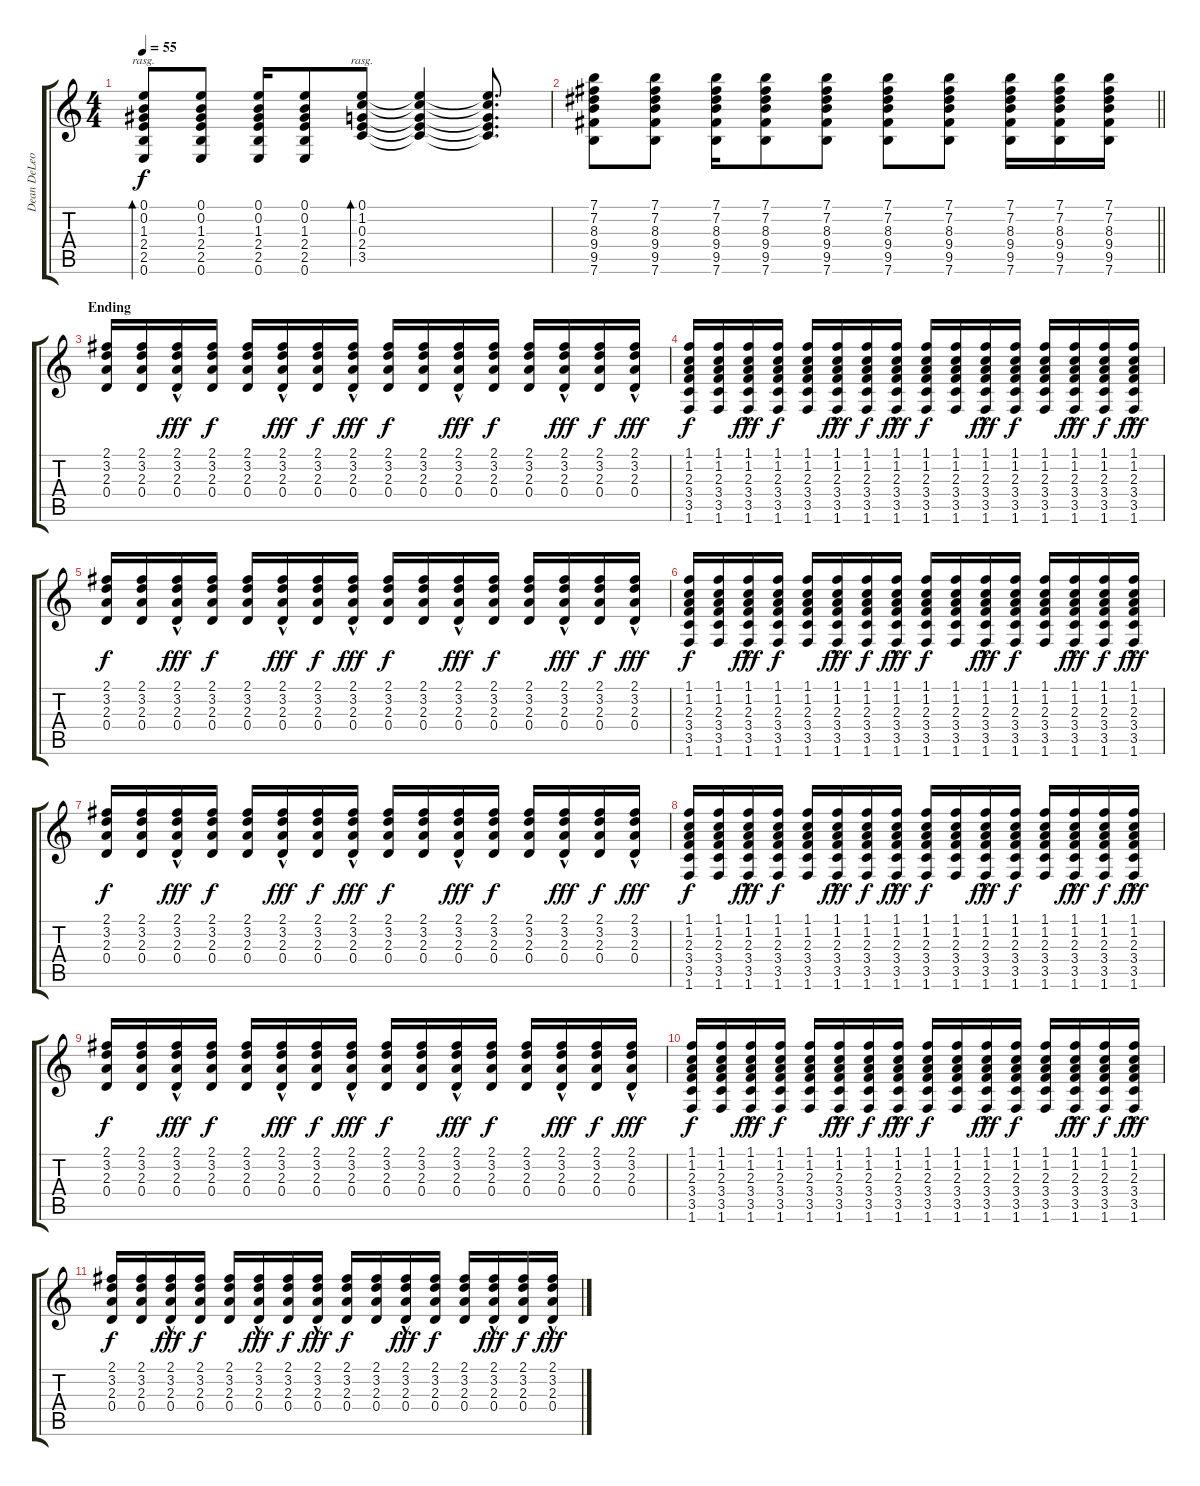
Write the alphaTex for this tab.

\track ("Dean DeLeo - Guitar 1" "Dean DeLeo") {instrument acousticguitarsteel}
\staff {score tabs}
\tuning (E4 B3 G3 D3 A2 E2) {hide}
\ts (4 4)
\tempo 55
\clef g2
\ks c
(0.1 0.2 1.3 2.4 2.5 0.6).8{bd 60 rasg ii dy f} (0.1 0.2 1.3 2.4 2.5 0.6).8 (0.1 0.2 1.3 2.4 2.5 0.6).16 (0.1 0.2 1.3 2.4 2.5 0.6).8 (0.1 1.2 0.3 2.4 3.5).8{bd 60 rasg ii} (0.1{t} 1.2{t} 0.3{t} 2.4{t} 3.5{t}).4 (0.1{t} 1.2{t} 0.3{t} 2.4{t} 3.5{t}).8{d} |
\barLineRight lightlight
(7.1 7.2 8.3 9.4 9.5 7.6).8 (7.1 7.2 8.3 9.4 9.5 7.6).8 (7.1 7.2 8.3 9.4 9.5 7.6).16 (7.1 7.2 8.3 9.4 9.5 7.6).8 (7.1 7.2 8.3 9.4 9.5 7.6).8 (7.1 7.2 8.3 9.4 9.5 7.6).8 (7.1 7.2 8.3 9.4 9.5 7.6).8 (7.1 7.2 8.3 9.4 9.5 7.6).16 (7.1 7.2 8.3 9.4 9.5 7.6).16 (7.1 7.2 8.3 9.4 9.5 7.6).16 |
\section ("" "Ending")
(2.1 3.2 2.3 0.4).16{volume 5 balance 0} (2.1 3.2 2.3 0.4).16 (2.1{hac} 3.2{hac} 2.3 0.4).16{dy fff} (2.1 3.2 2.3 0.4).16{dy f} (2.1 3.2 2.3 0.4).16 (2.1{hac} 3.2{hac} 2.3 0.4).16{dy fff} (2.1 3.2 2.3 0.4).16{dy f} (2.1{hac} 3.2{hac} 2.3 0.4).16{dy fff} (2.1 3.2 2.3 0.4).16{dy f} (2.1 3.2 2.3 0.4).16 (2.1{hac} 3.2{hac} 2.3 0.4).16{dy fff} (2.1 3.2 2.3 0.4).16{dy f} (2.1 3.2 2.3 0.4).16 (2.1{hac} 3.2{hac} 2.3 0.4).16{dy fff} (2.1 3.2 2.3 0.4).16{dy f} (2.1{hac} 3.2{hac} 2.3 0.4).16{dy fff} |
(1.1 1.2 2.3 3.4 3.5 1.6).16{dy f} (1.1 1.2 2.3 3.4 3.5 1.6).16 (1.1{hac} 1.2{hac} 2.3{hac} 3.4 3.5 1.6).16{dy fff} (1.1 1.2 2.3 3.4 3.5 1.6).16{dy f} (1.1 1.2 2.3 3.4 3.5 1.6).16 (1.1{hac} 1.2{hac} 2.3{hac} 3.4 3.5 1.6).16{dy fff} (1.1 1.2 2.3 3.4 3.5 1.6).16{dy f} (1.1{hac} 1.2{hac} 2.3{hac} 3.4 3.5 1.6).16{dy fff} (1.1 1.2 2.3 3.4 3.5 1.6).16{dy f} (1.1 1.2 2.3 3.4 3.5 1.6).16 (1.1{hac} 1.2{hac} 2.3{hac} 3.4 3.5 1.6).16{dy fff} (1.1 1.2 2.3 3.4 3.5 1.6).16{dy f} (1.1 1.2 2.3 3.4 3.5 1.6).16 (1.1{hac} 1.2{hac} 2.3{hac} 3.4 3.5 1.6).16{dy fff} (1.1 1.2 2.3 3.4 3.5 1.6).16{dy f} (1.1{hac} 1.2{hac} 2.3{hac} 3.4 3.5 1.6).16{dy fff} |
(2.1 3.2 2.3 0.4).16{dy f} (2.1 3.2 2.3 0.4).16 (2.1{hac} 3.2{hac} 2.3 0.4).16{dy fff} (2.1 3.2 2.3 0.4).16{dy f} (2.1 3.2 2.3 0.4).16 (2.1{hac} 3.2{hac} 2.3 0.4).16{dy fff} (2.1 3.2 2.3 0.4).16{dy f} (2.1{hac} 3.2{hac} 2.3 0.4).16{dy fff} (2.1 3.2 2.3 0.4).16{dy f} (2.1 3.2 2.3 0.4).16 (2.1{hac} 3.2{hac} 2.3 0.4).16{dy fff} (2.1 3.2 2.3 0.4).16{dy f} (2.1 3.2 2.3 0.4).16 (2.1{hac} 3.2{hac} 2.3 0.4).16{dy fff} (2.1 3.2 2.3 0.4).16{dy f} (2.1{hac} 3.2{hac} 2.3 0.4).16{dy fff} |
(1.1 1.2 2.3 3.4 3.5 1.6).16{dy f} (1.1 1.2 2.3 3.4 3.5 1.6).16 (1.1{hac} 1.2{hac} 2.3{hac} 3.4 3.5 1.6).16{dy fff} (1.1 1.2 2.3 3.4 3.5 1.6).16{dy f} (1.1 1.2 2.3 3.4 3.5 1.6).16 (1.1{hac} 1.2{hac} 2.3{hac} 3.4 3.5 1.6).16{dy fff} (1.1 1.2 2.3 3.4 3.5 1.6).16{dy f} (1.1{hac} 1.2{hac} 2.3{hac} 3.4 3.5 1.6).16{dy fff} (1.1 1.2 2.3 3.4 3.5 1.6).16{dy f} (1.1 1.2 2.3 3.4 3.5 1.6).16 (1.1{hac} 1.2{hac} 2.3{hac} 3.4 3.5 1.6).16{dy fff} (1.1 1.2 2.3 3.4 3.5 1.6).16{dy f} (1.1 1.2 2.3 3.4 3.5 1.6).16 (1.1{hac} 1.2{hac} 2.3{hac} 3.4 3.5 1.6).16{dy fff} (1.1 1.2 2.3 3.4 3.5 1.6).16{dy f} (1.1{hac} 1.2{hac} 2.3{hac} 3.4 3.5 1.6).16{dy fff} |
(2.1 3.2 2.3 0.4).16{dy f} (2.1 3.2 2.3 0.4).16 (2.1{hac} 3.2{hac} 2.3 0.4).16{dy fff} (2.1 3.2 2.3 0.4).16{dy f} (2.1 3.2 2.3 0.4).16 (2.1{hac} 3.2{hac} 2.3 0.4).16{dy fff} (2.1 3.2 2.3 0.4).16{dy f} (2.1{hac} 3.2{hac} 2.3 0.4).16{dy fff} (2.1 3.2 2.3 0.4).16{dy f} (2.1 3.2 2.3 0.4).16 (2.1{hac} 3.2{hac} 2.3 0.4).16{dy fff} (2.1 3.2 2.3 0.4).16{dy f} (2.1 3.2 2.3 0.4).16 (2.1{hac} 3.2{hac} 2.3 0.4).16{dy fff} (2.1 3.2 2.3 0.4).16{dy f} (2.1{hac} 3.2{hac} 2.3 0.4).16{dy fff} |
(1.1 1.2 2.3 3.4 3.5 1.6).16{dy f} (1.1 1.2 2.3 3.4 3.5 1.6).16 (1.1{hac} 1.2{hac} 2.3{hac} 3.4 3.5 1.6).16{dy fff} (1.1 1.2 2.3 3.4 3.5 1.6).16{dy f volume 0} (1.1 1.2 2.3 3.4 3.5 1.6).16 (1.1{hac} 1.2{hac} 2.3{hac} 3.4 3.5 1.6).16{dy fff} (1.1 1.2 2.3 3.4 3.5 1.6).16{dy f} (1.1{hac} 1.2{hac} 2.3{hac} 3.4 3.5 1.6).16{dy fff} (1.1 1.2 2.3 3.4 3.5 1.6).16{dy f} (1.1 1.2 2.3 3.4 3.5 1.6).16 (1.1{hac} 1.2{hac} 2.3{hac} 3.4 3.5 1.6).16{dy fff} (1.1 1.2 2.3 3.4 3.5 1.6).16{dy f} (1.1 1.2 2.3 3.4 3.5 1.6).16 (1.1{hac} 1.2{hac} 2.3{hac} 3.4 3.5 1.6).16{dy fff} (1.1 1.2 2.3 3.4 3.5 1.6).16{dy f} (1.1{hac} 1.2{hac} 2.3{hac} 3.4 3.5 1.6).16{dy fff} |
(2.1 3.2 2.3 0.4).16{dy f} (2.1 3.2 2.3 0.4).16 (2.1{hac} 3.2{hac} 2.3 0.4).16{dy fff} (2.1 3.2 2.3 0.4).16{dy f} (2.1 3.2 2.3 0.4).16 (2.1{hac} 3.2{hac} 2.3 0.4).16{dy fff} (2.1 3.2 2.3 0.4).16{dy f} (2.1{hac} 3.2{hac} 2.3 0.4).16{dy fff} (2.1 3.2 2.3 0.4).16{dy f} (2.1 3.2 2.3 0.4).16 (2.1{hac} 3.2{hac} 2.3 0.4).16{dy fff} (2.1 3.2 2.3 0.4).16{dy f} (2.1 3.2 2.3 0.4).16 (2.1{hac} 3.2{hac} 2.3 0.4).16{dy fff} (2.1 3.2 2.3 0.4).16{dy f} (2.1{hac} 3.2{hac} 2.3 0.4).16{dy fff} |
(1.1 1.2 2.3 3.4 3.5 1.6).16{dy f} (1.1 1.2 2.3 3.4 3.5 1.6).16 (1.1{hac} 1.2{hac} 2.3{hac} 3.4 3.5 1.6).16{dy fff} (1.1 1.2 2.3 3.4 3.5 1.6).16{dy f} (1.1 1.2 2.3 3.4 3.5 1.6).16 (1.1{hac} 1.2{hac} 2.3{hac} 3.4 3.5 1.6).16{dy fff} (1.1 1.2 2.3 3.4 3.5 1.6).16{dy f} (1.1{hac} 1.2{hac} 2.3{hac} 3.4 3.5 1.6).16{dy fff} (1.1 1.2 2.3 3.4 3.5 1.6).16{dy f} (1.1 1.2 2.3 3.4 3.5 1.6).16 (1.1{hac} 1.2{hac} 2.3{hac} 3.4 3.5 1.6).16{dy fff} (1.1 1.2 2.3 3.4 3.5 1.6).16{dy f} (1.1 1.2 2.3 3.4 3.5 1.6).16 (1.1{hac} 1.2{hac} 2.3{hac} 3.4 3.5 1.6).16{dy fff} (1.1 1.2 2.3 3.4 3.5 1.6).16{dy f} (1.1{hac} 1.2{hac} 2.3{hac} 3.4 3.5 1.6).16{dy fff} |
(2.1 3.2 2.3 0.4).16{dy f} (2.1 3.2 2.3 0.4).16 (2.1{hac} 3.2{hac} 2.3 0.4).16{dy fff} (2.1 3.2 2.3 0.4).16{dy f} (2.1 3.2 2.3 0.4).16 (2.1{hac} 3.2{hac} 2.3 0.4).16{dy fff} (2.1 3.2 2.3 0.4).16{dy f} (2.1{hac} 3.2{hac} 2.3 0.4).16{dy fff} (2.1 3.2 2.3 0.4).16{dy f} (2.1 3.2 2.3 0.4).16 (2.1{hac} 3.2{hac} 2.3 0.4).16{dy fff} (2.1 3.2 2.3 0.4).16{dy f} (2.1 3.2 2.3 0.4).16 (2.1{hac} 3.2{hac} 2.3 0.4).16{dy fff} (2.1 3.2 2.3 0.4).16{dy f} (2.1{hac} 3.2{hac} 2.3 0.4).16{dy fff}
